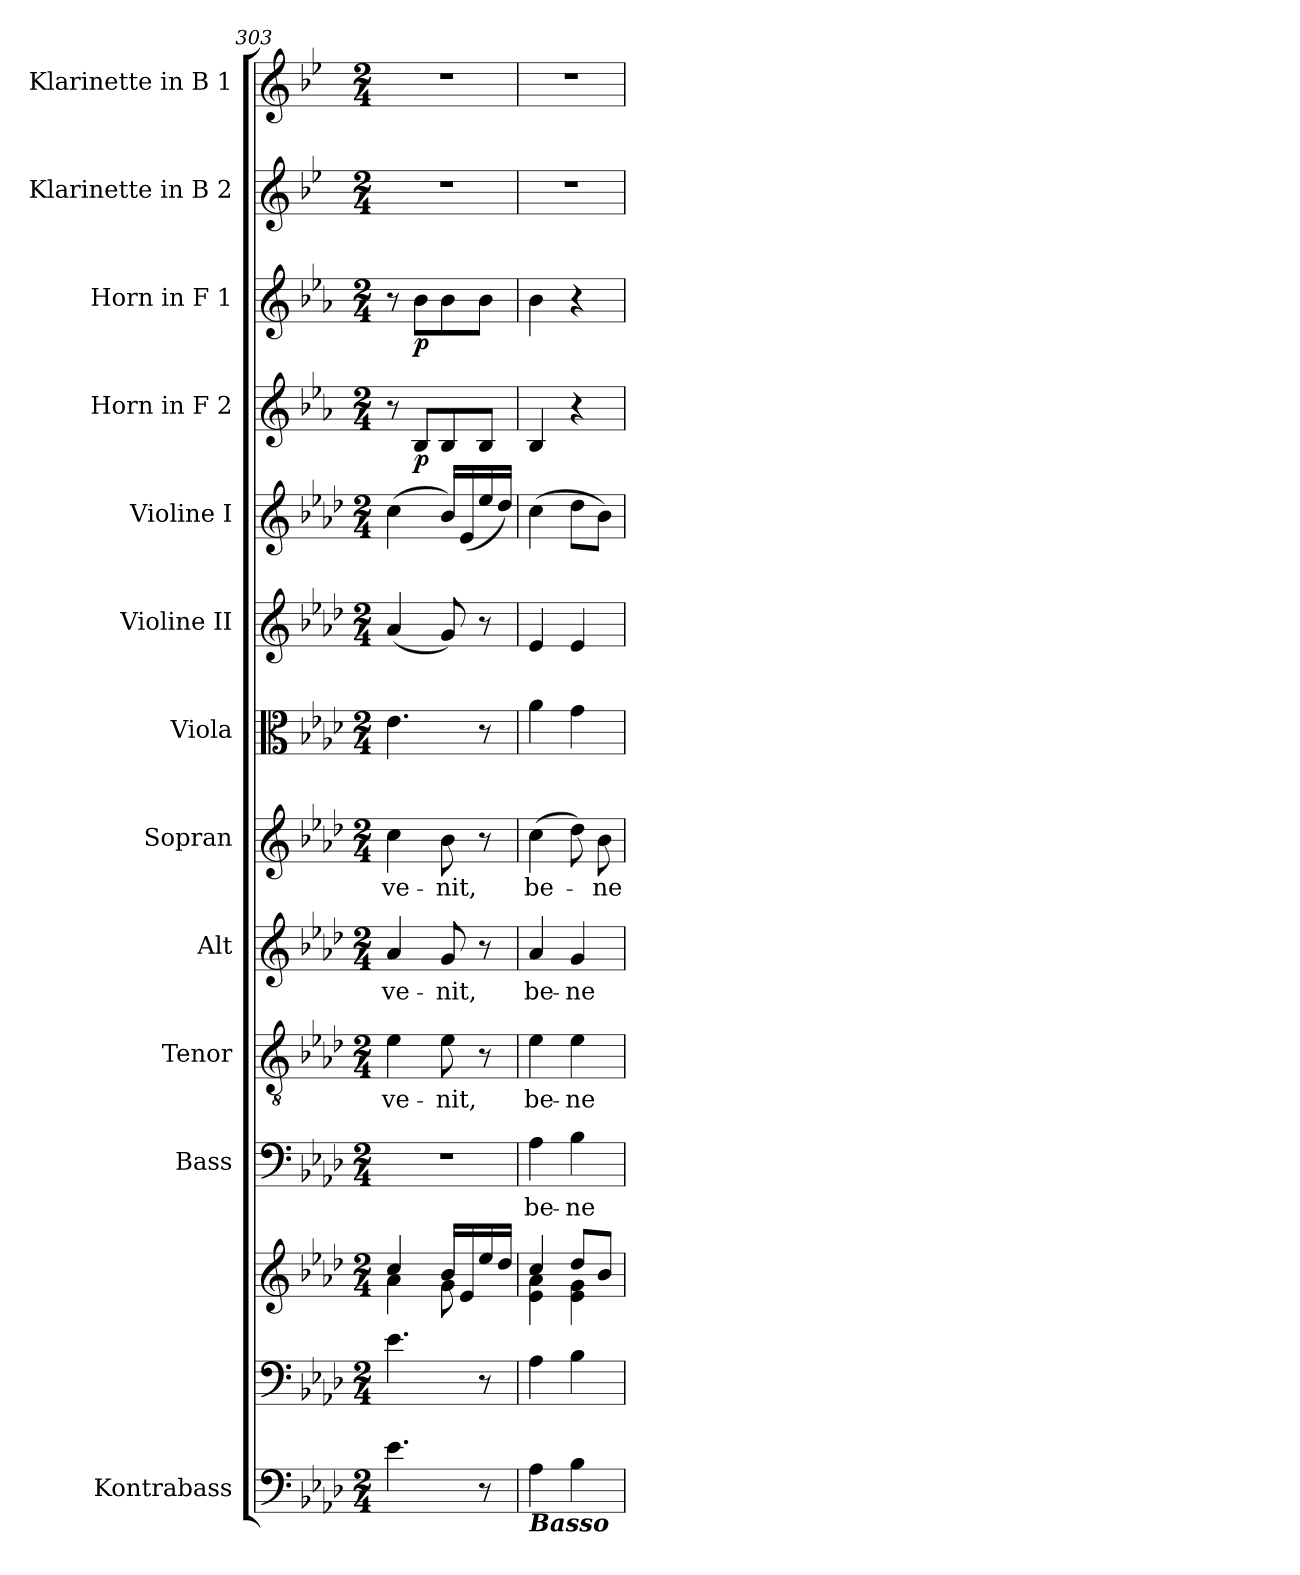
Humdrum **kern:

**kern	**kern	**kern	**kern	**text	**kern	**text	**kern	**text	**kern	**text	**kern	**kern	**kern	**kern	**dynam	**kern	**dynam	**kern	**kern
*part13	*part12	*part12	*part11	*part11	*part10	*part10	*part9	*part9	*part8	*part8	*part7	*part6	*part5	*part4	*part4	*part3	*part3	*part2	*part1
*staff14	*staff13	*staff12	*staff11	*staff11	*staff10	*staff10	*staff9	*staff9	*staff8	*staff8	*staff7	*staff6	*staff5	*staff4	*staff4	*staff3	*staff3	*staff2	*staff1
*I"Kontrabass	*	*	*I"Bass	*	*I"Tenor	*	*I"Alt	*	*I"Sopran	*	*I"Viola	*I"Violine II	*I"Violine I	*I"Horn in F 2	*	*I"Horn in F 1	*	*I"Klarinette in B 2	*I"Klarinette in B 1
*I'Kb.	*	*	*I'B	*	*I'T	*	*I'A	*	*I'S	*	*I'Vla.	*I'Vl. II	*I'Vl. I	*I'Hrn. 2	*	*I'Hrn. 1	*	*	*
*clefF4	*clefF4	*clefG2	*clefF4	*	*clefGv2	*	*clefG2	*	*clefG2	*	*clefC3	*clefG2	*clefG2	*clefG2	*	*clefG2	*	*clefG2	*clefG2
*ITrd7c12	*	*	*	*	*	*	*	*	*	*	*	*	*	*ITrd4c7	*	*ITrd4c7	*	*ITrd1c2	*ITrd1c2
*k[b-e-a-d-]	*k[b-e-a-d-]	*k[b-e-a-d-]	*k[b-e-a-d-]	*	*k[b-e-a-d-]	*	*k[b-e-a-d-]	*	*k[b-e-a-d-]	*	*k[b-e-a-d-]	*k[b-e-a-d-]	*k[b-e-a-d-]	*k[b-e-a-d-]	*	*k[b-e-a-d-]	*	*k[b-e-a-d-]	*k[b-e-a-d-]
*A-:	*A-:	*A-:	*A-:	*	*A-:	*	*A-:	*	*A-:	*	*A-:	*A-:	*A-:	*A-:	*	*A-:	*	*A-:	*A-:
*M2/4	*M2/4	*M2/4	*M2/4	*	*M2/4	*	*M2/4	*	*M2/4	*	*M2/4	*M2/4	*M2/4	*M2/4	*	*M2/4	*	*M2/4	*M2/4
=303	=303	=303	=303	=303	=303	=303	=303	=303	=303	=303	=303	=303	=303	=303	=303	=303	=303	=303	=303
*	*	*^	*	*	*	*	*	*	*	*	*	*	*	*	*	*	*	*	*
!	!	!	!	!	!	!	!LO:LY:b	!	!LO:LY:b	!	!LO:LY:b	!	!	!	!	!	!	!	!	!
4.E-\	4.e-\	4cc/	4a-\	2r	.	4e-\	ve-	4a-/	ve-	4cc\	ve-	4.e-\	(<4a-/	(>4cc\	8r	.	8r	.	2r	2r
!	!	!	!	!	!	!	!	!	!	!	!	!	!	!	!	!LO:DY:b	!	!LO:DY:b	!	!
.	.	.	.	.	.	.	.	.	.	.	.	.	.	.	8E-/L	p	8e-\L	p	.	.
!	!	!	!	!	!	!	!LO:LY:b	!	!LO:LY:b	!	!LO:LY:b	!	!	!	!	!	!	!	!	!
.	.	16b-/LL	8g\	.	.	8e-\	-nit,	8g/	-nit,	8b-\	-nit,	.	8g/)	16b-/LL)	8E-/	.	8e-\	.	.	.
.	.	16e-/	.	.	.	.	.	.	.	.	.	.	.	(<16e-/	.	.	.	.	.	.
8r	8r	16ee-/	8ryy	.	.	8r	.	8r	.	8r	.	8r	8r	16ee-/	8E-/J	.	8e-\J	.	.	.
.	.	16dd-/JJ	.	.	.	.	.	.	.	.	.	.	.	16dd-/JJ)	.	.	.	.	.	.
=304	=304	=304	=304	=304	=304	=304	=304	=304	=304	=304	=304	=304	=304	=304	=304	=304	=304	=304	=304	=304
!LO:TX:b:Bi:t=Basso	!	!	!	!	!	!	!	!	!	!	!	!	!	!	!	!	!	!	!	!
!	!	!	!	!	!LO:LY:b	!	!LO:LY:b	!	!LO:LY:b	!	!LO:LY:b	!	!	!	!	!	!	!	!	!
4AA-\	4A-\	4cc/	4e-\ 4a-\	4A-\	be-	4e-\	be-	4a-/	be-	(>4cc\	be-	4a-\	4e-/	(>4cc\	4E-/	.	4e-\	.	2r	2r
!	!	!	!	!	!LO:LY:b	!	!LO:LY:b	!	!LO:LY:b	!	!	!	!	!	!	!	!	!	!	!
4BB-\	4B-\	8dd-/L	4e-\ 4g\	4B-\	-ne-	4e-\	-ne-	4g/	-ne-	8dd-\)	.	4g\	4e-/	8dd-\L	4r	.	4r	.	.	.
!	!	!	!	!	!	!	!	!	!	!	!LO:LY:b	!	!	!	!	!	!	!	!	!
.	.	8b-/J	.	.	.	.	.	.	.	8b-\	-ne-	.	.	8b-\J)	.	.	.	.	.	.
*	*	*v	*v	*	*	*	*	*	*	*	*	*	*	*	*	*	*	*	*	*
=	=	=	=	=	=	=	=	=	=	=	=	=	=	=	=	=	=	=	=
*-	*-	*-	*-	*-	*-	*-	*-	*-	*-	*-	*-	*-	*-	*-	*-	*-	*-	*-	*-
